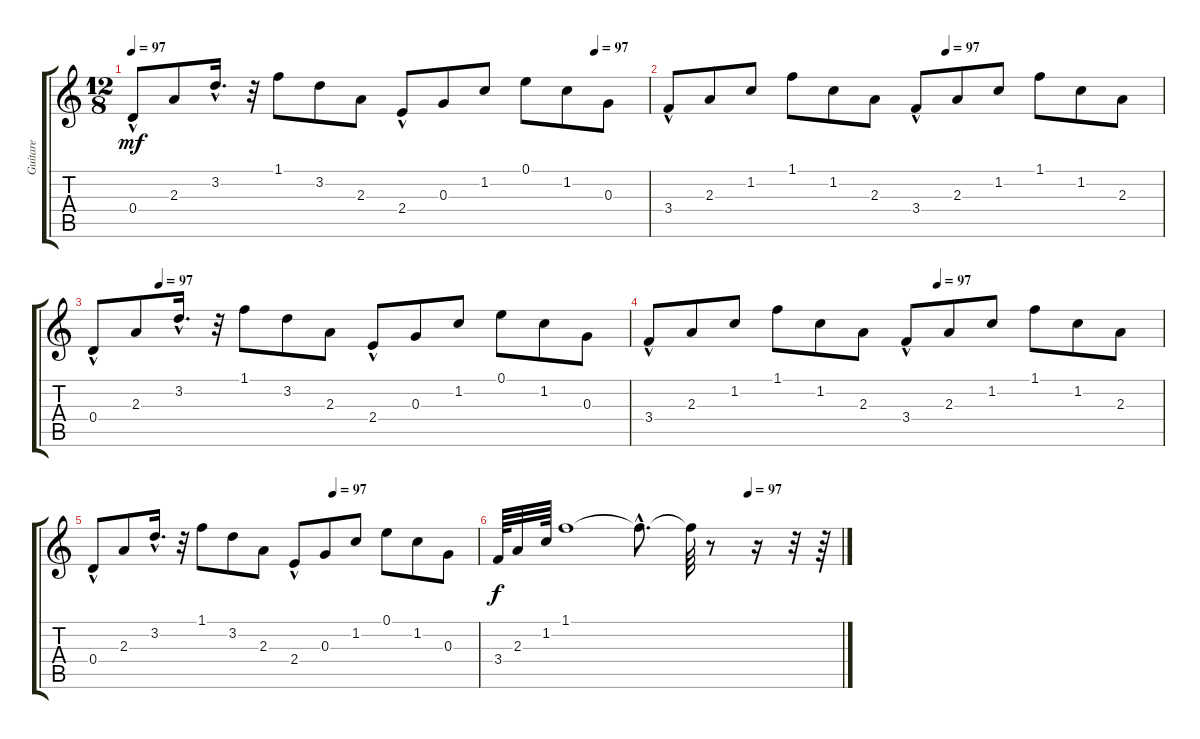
\track ("Guitare" "Guitare") {instrument acousticguitarnylon}
\staff {score tabs}
\tuning (E4 B3 G3 D3 A2 E2) {hide}
\ts (12 8)
\tempo 97
\tempo (97 0.8958333333333334)
\clef g2
\ks c
0.4{hac}.8{dy mf} 2.3.8 3.2{hac}.16{d} r.32 1.1.8 3.2.8 2.3.8 2.4{hac}.8 0.3.8 1.2.8 0.1.8 1.2.8 0.3.8 |
\tempo (97 0.5625)
3.4{hac}.8 2.3.8 1.2.8 1.1.8 1.2.8 2.3.8 3.4{hac}.8 2.3.8 1.2.8 1.1.8 1.2.8 2.3.8 |
\tempo (97 0.125)
0.4{hac}.8 2.3.8 3.2{hac}.16{d} r.32 1.1.8 3.2.8 2.3.8 2.4{hac}.8 0.3.8 1.2.8 0.1.8 1.2.8 0.3.8 |
\tempo (97 0.5625)
3.4{hac}.8 2.3.8 1.2.8 1.1.8 1.2.8 2.3.8 3.4{hac}.8 2.3.8 1.2.8 1.1.8 1.2.8 2.3.8 |
\tempo (97 0.625)
0.4{hac}.8 2.3.8 3.2{hac}.16{d} r.32 1.1.8 3.2.8 2.3.8 2.4{hac}.8 0.3.8 1.2.8 0.1.8 1.2.8 0.3.8 |
\tempo (97 0.7291666666666666)
3.4.64{dy f} 2.3.32 1.2.64 1.1.1 1.1{hac t}.8{d} 1.1{t}.64 r.8 r.16 r.32 r.64
